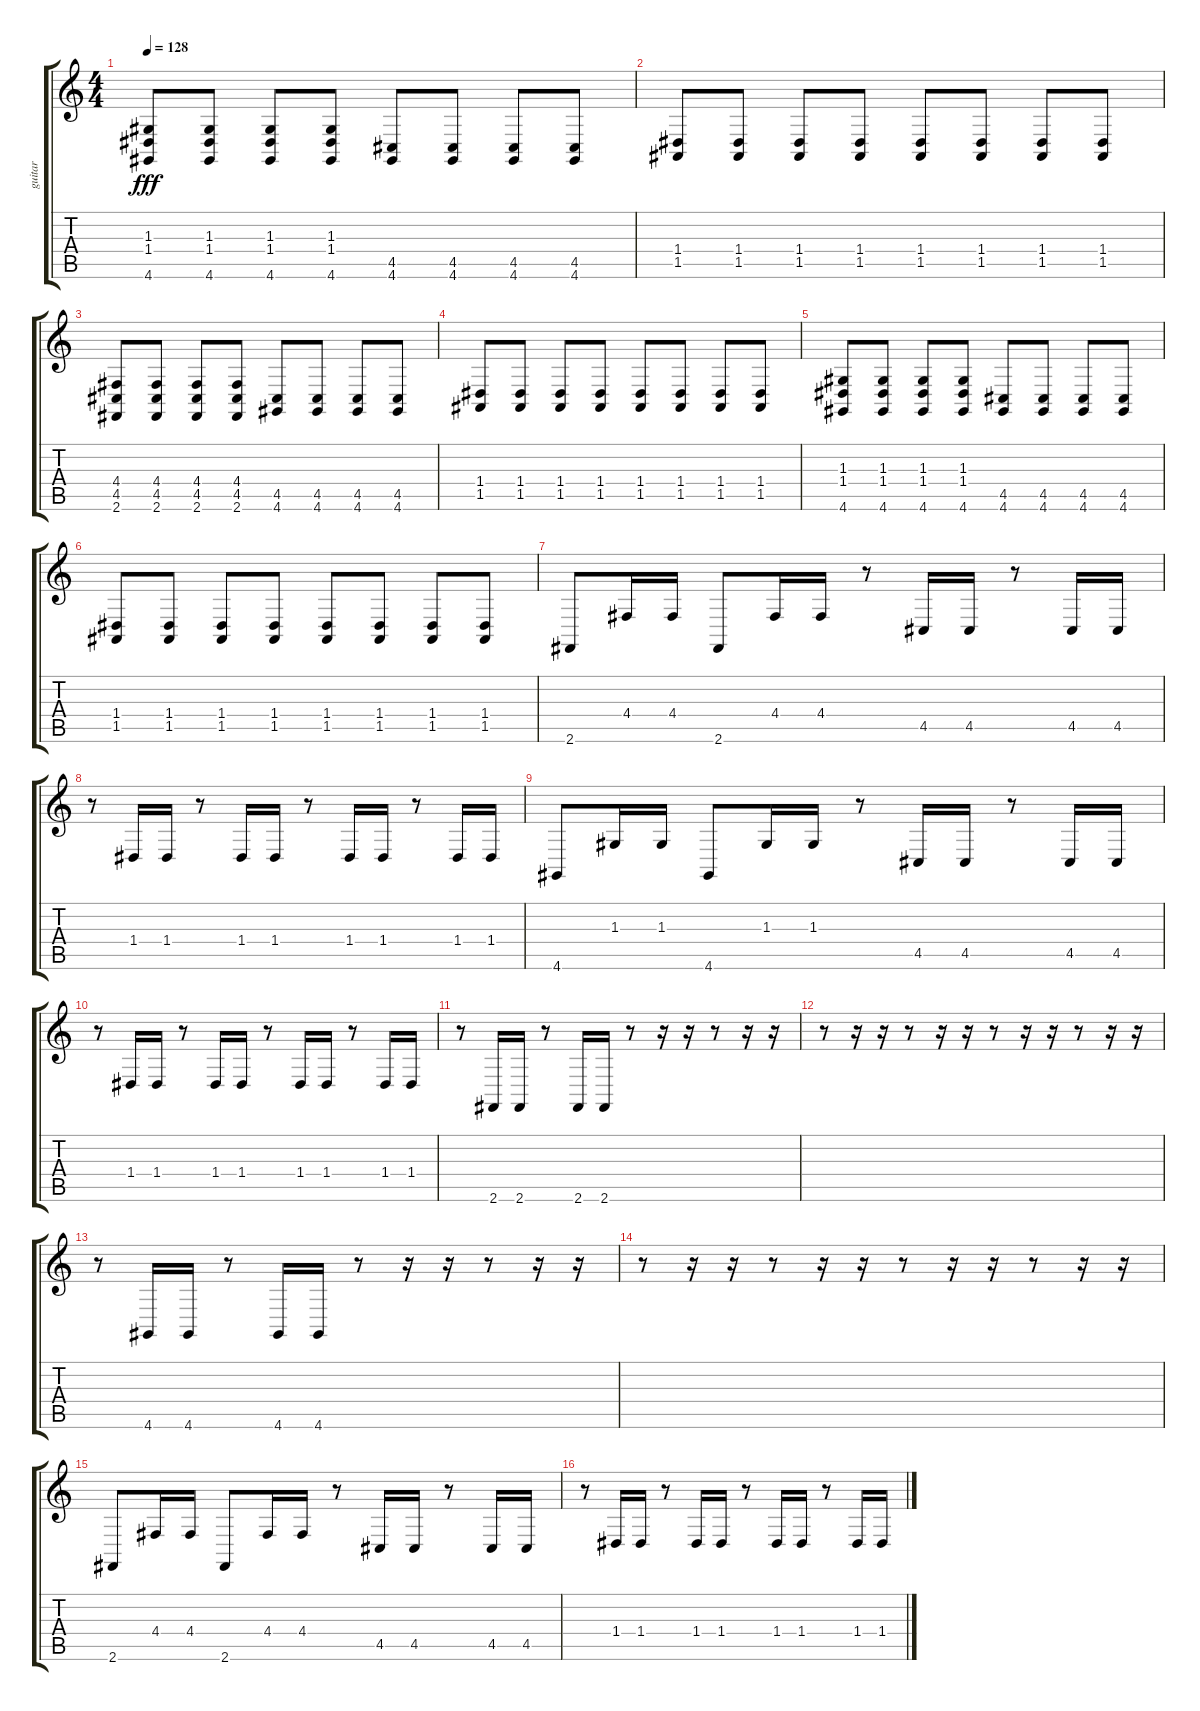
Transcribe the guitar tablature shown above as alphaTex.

\track ("guitar" "guitar") {instrument lead1square}
\staff {score tabs}
\tuning (E4 B3 G3 D3 A2 E2) {hide}
\ts (4 4)
\tempo 128
\clef g2
\ks c
(1.3 1.4 4.6).8{dy fff} (1.3 1.4 4.6).8 (1.3 1.4 4.6).8 (1.3 1.4 4.6).8 (4.5 4.6).8 (4.5 4.6).8 (4.5 4.6).8 (4.5 4.6).8 |
(1.4 1.5).8 (1.4 1.5).8 (1.4 1.5).8 (1.4 1.5).8 (1.4 1.5).8 (1.4 1.5).8 (1.4 1.5).8 (1.4 1.5).8 |
(4.4 4.5 2.6).8 (4.4 4.5 2.6).8 (4.4 4.5 2.6).8 (4.4 4.5 2.6).8 (4.5 4.6).8 (4.5 4.6).8 (4.5 4.6).8 (4.5 4.6).8 |
(1.4 1.5).8 (1.4 1.5).8 (1.4 1.5).8 (1.4 1.5).8 (1.4 1.5).8 (1.4 1.5).8 (1.4 1.5).8 (1.4 1.5).8 |
(1.3 1.4 4.6).8 (1.3 1.4 4.6).8 (1.3 1.4 4.6).8 (1.3 1.4 4.6).8 (4.5 4.6).8 (4.5 4.6).8 (4.5 4.6).8 (4.5 4.6).8 |
(1.4 1.5).8 (1.4 1.5).8 (1.4 1.5).8 (1.4 1.5).8 (1.4 1.5).8 (1.4 1.5).8 (1.4 1.5).8 (1.4 1.5).8 |
2.6.8 4.4.16 4.4.16 2.6.8 4.4.16 4.4.16 r.8 4.5.16 4.5.16 r.8 4.5.16 4.5.16 |
r.8 1.4.16 1.4.16 r.8 1.4.16 1.4.16 r.8 1.4.16 1.4.16 r.8 1.4.16 1.4.16 |
4.6.8 1.3.16 1.3.16 4.6.8 1.3.16 1.3.16 r.8 4.5.16 4.5.16 r.8 4.5.16 4.5.16 |
r.8 1.4.16 1.4.16 r.8 1.4.16 1.4.16 r.8 1.4.16 1.4.16 r.8 1.4.16 1.4.16 |
r.8 2.6.16 2.6.16 r.8 2.6.16 2.6.16 r.8 r.16 r.16 r.8 r.16 r.16 |
r.8 r.16 r.16 r.8 r.16 r.16 r.8 r.16 r.16 r.8 r.16 r.16 |
r.8 4.6.16 4.6.16 r.8 4.6.16 4.6.16 r.8 r.16 r.16 r.8 r.16 r.16 |
r.8 r.16 r.16 r.8 r.16 r.16 r.8 r.16 r.16 r.8 r.16 r.16 |
2.6.8 4.4.16 4.4.16 2.6.8 4.4.16 4.4.16 r.8 4.5.16 4.5.16 r.8 4.5.16 4.5.16 |
r.8 1.4.16 1.4.16 r.8 1.4.16 1.4.16 r.8 1.4.16 1.4.16 r.8 1.4.16 1.4.16
